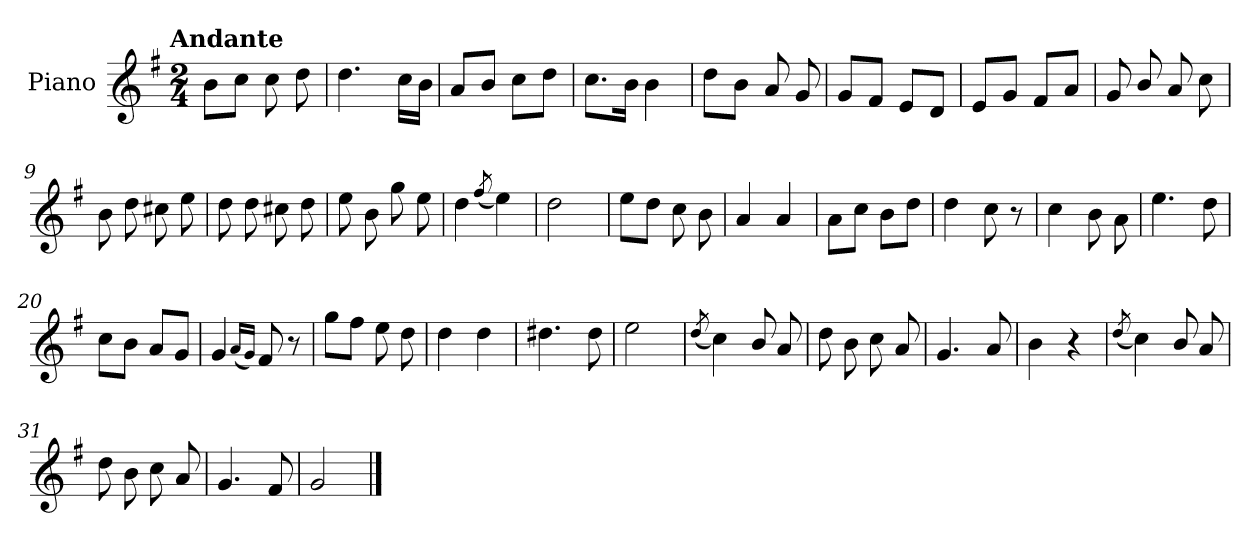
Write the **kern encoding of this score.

**kern
*part1
*staff1
*I"Piano
*I'Pno.
*clefG2
*k[f#]
!!LO:TX:omd:t=Andante
*M2/4
*MM92
=1
8b\L
8cc\J
8cc\
8dd\
=2
4.dd\
16cc\LL
16b\JJ
=3
8a/L
8b/J
8cc\L
8dd\J
=4
8.cc\L
16b\Jk
4b\
=5
8dd\L
8b\J
8a/
8g/
!!LO:LB:g=z
=6
8g/L
8f#/J
8e/L
8d/J
=7
8e/L
8g/J
8f#/L
8a/J
=8
8g/
8b/
8a/
8cc\
=9
8b\
8dd\
8cc#X\
8ee\
=10
8dd\
8dd\
8cc#X\
8dd\
!!LO:LB:g=z
=11
8ee\
8b\
8gg\
8ee\
=12
4dd\
(<8qff#/
4ee\)
=13
2dd\
=14
8ee\L
8dd\J
8cc\
8b\
=15
4a/
4a/
=16
8a\L
8cc\J
8b\L
8dd\J
!!LO:LB:g=z
=17
4dd\
8cc\
8r
=18
4cc\
8b\
8a\
=19
4.ee\
8dd\
=20
8cc\L
8b\J
8a/L
8g/J
=21
4g/
(<16qqa/LL
16qqg/JJ)
8f#/
8r
=22
8gg\L
8ff#\J
8ee\
8dd\
!!LO:LB:g=z
=23
4dd\
4dd\
=24
4.dd#X\
8dd#\
=25
2ee\
=26
(<8qdd/
4cc\)
8b/
8a/
=27
8dd\
8b\
8cc\
8a/
=28
4.g/
8a/
!!LO:LB:g=z
=29
4b\
4r
=30
(<8qdd/
4cc\)
8b/
8a/
=31
8dd\
8b\
8cc\
8a/
=32
4.g/
8f#/
=33
2g/
==
*-
